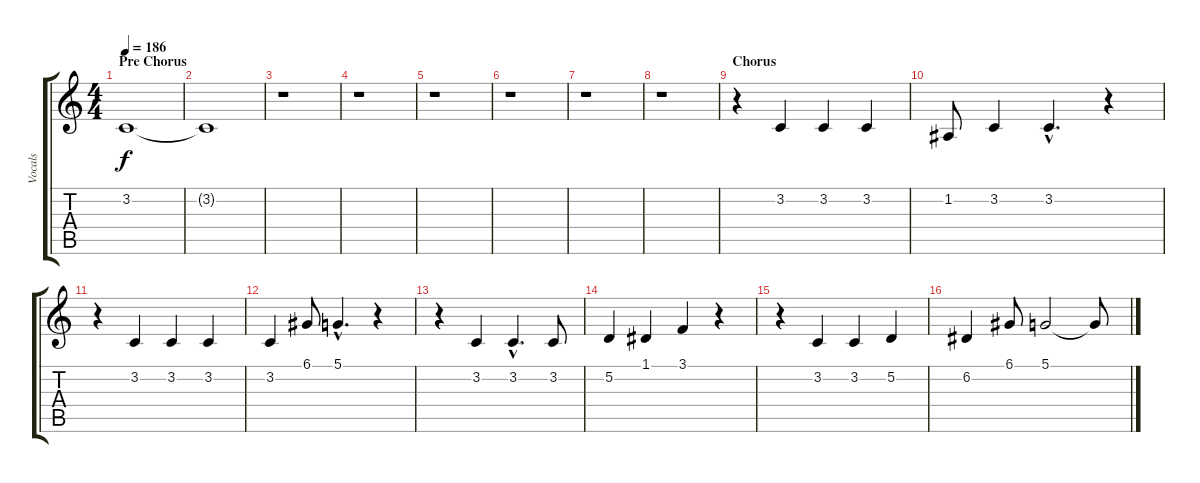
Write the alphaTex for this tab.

\track ("Vocals" "Vocals") {instrument tenorsax}
\staff {score tabs}
\tuning (D4 A3 F3 C3 G2 D2) {hide}
\ts (4 4)
\section ("" "Pre Chorus")
\tempo 186
\clef g2
\ks c
3.2.1{dy f volume 0} |
3.2{t}.1 |
r.1{volume 16} |
r.1 |
r.1 |
r.1 |
r.1 |
r.1 |
\section ("" "Chorus")
r.4{instrument tenorsax} 3.2.4 3.2.4 3.2.4 |
1.2.8 3.2.4 3.2{hac}.4{d} r.4 |
r.4 3.2.4 3.2.4 3.2.4 |
3.2.4 6.1.8 5.1{hac}.4{d} r.4 |
r.4 3.2.4 3.2{hac}.4{d} 3.2.8 |
5.2.4 1.1.4 3.1.4 r.4 |
r.4 3.2.4 3.2.4 5.2.4 |
6.2.4 6.1.8 5.1.2 5.1{t}.8
